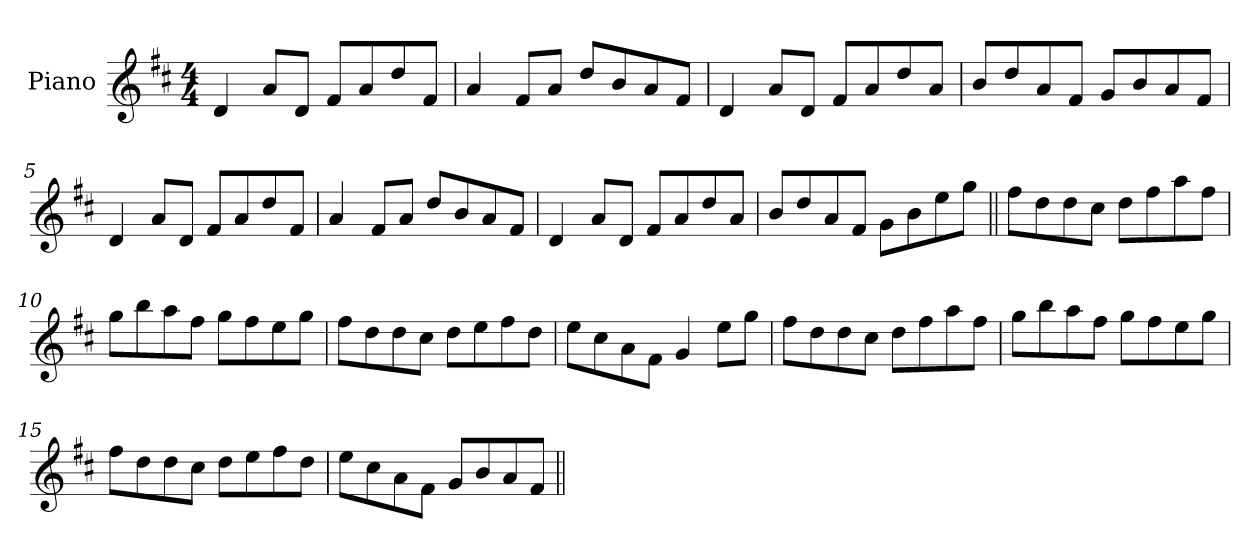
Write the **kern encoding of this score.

**kern
*part1
*staff1
*I"Piano
*I'Pno
*clefG2
*k[f#c#]
*D:
*M4/4
=1
4d/
8a/L
8d/J
8f#/L
8a/
8dd/
8f#/J
=2
4a/
8f#/L
8a/J
8dd/L
8b/
8a/
8f#/J
=3
4d/
8a/L
8d/J
8f#/L
8a/
8dd/
8a/J
=4
8b/L
8dd/
8a/
8f#/J
8g/L
8b/
8a/
8f#/J
=5
4d/
8a/L
8d/J
8f#/L
8a/
8dd/
8f#/J
=6
4a/
8f#/L
8a/J
8dd/L
8b/
8a/
8f#/J
=7
4d/
8a/L
8d/J
8f#/L
8a/
8dd/
8a/J
=8
8b/L
8dd/
8a/
8f#/J
8g\L
8b\
8ee\
8gg\J
=9||
8ff#\L
8dd\
8dd\
8cc#\J
8dd\L
8ff#\
8aa\
8ff#\J
=10
8gg\L
8bb\
8aa\
8ff#\J
8gg\L
8ff#\
8ee\
8gg\J
=11
8ff#\L
8dd\
8dd\
8cc#\J
8dd\L
8ee\
8ff#\
8dd\J
=12
8ee\L
8cc#\
8a\
8f#\J
4g/
8ee\L
8gg\J
=13
8ff#\L
8dd\
8dd\
8cc#\J
8dd\L
8ff#\
8aa\
8ff#\J
=14
8gg\L
8bb\
8aa\
8ff#\J
8gg\L
8ff#\
8ee\
8gg\J
=15
8ff#\L
8dd\
8dd\
8cc#\J
8dd\L
8ee\
8ff#\
8dd\J
=16
8ee\L
8cc#\
8a\
8f#\J
8g/L
8b/
8a/
8f#/J
=||
*-
